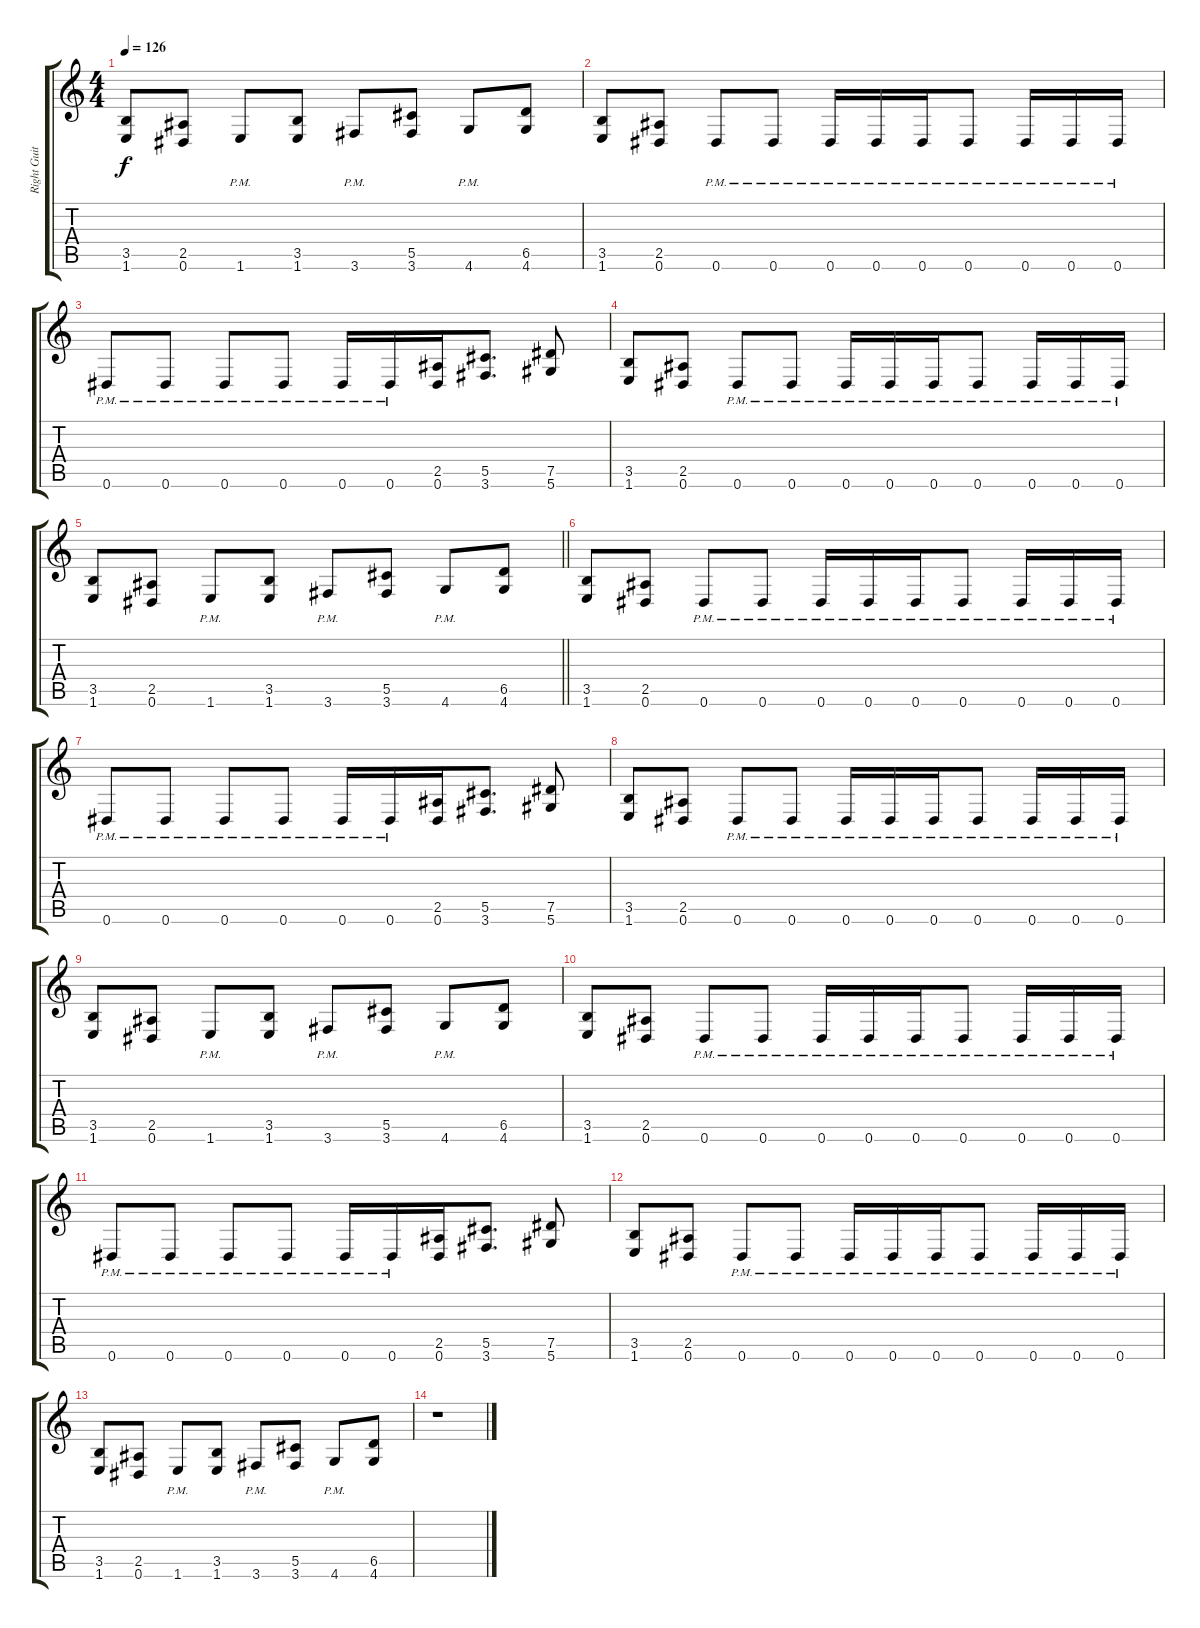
\track ("Right Guitar" "Right Guit") {instrument distortionguitar}
\staff {score tabs}
\tuning (Eb4 Bb3 Gb3 Db3 Ab2 Eb2) {hide}
\ts (4 4)
\tempo 126
\clef g2
\ks c
(3.5 1.6).8{dy f} (2.5 0.6).8 1.6{pm}.8 (3.5 1.6).8 3.6{pm}.8 (5.5 3.6).8 4.6{pm}.8 (6.5 4.6).8 |
(3.5 1.6).8 (2.5 0.6).8 0.6{pm}.8 0.6{pm}.8 0.6{pm}.16 0.6{pm}.16 0.6{pm}.16 0.6{pm}.8 0.6{pm}.16 0.6{pm}.16 0.6{pm}.16 |
0.6{pm}.8 0.6{pm}.8 0.6{pm}.8 0.6{pm}.8 0.6{pm}.16 0.6{pm}.16 (2.5 0.6).16 (5.5 3.6).8{d} (7.5 5.6).8 |
(3.5 1.6).8 (2.5 0.6).8 0.6{pm}.8 0.6{pm}.8 0.6{pm}.16 0.6{pm}.16 0.6{pm}.16 0.6{pm}.8 0.6{pm}.16 0.6{pm}.16 0.6{pm}.16 |
\barLineRight lightlight
(3.5 1.6).8 (2.5 0.6).8 1.6{pm}.8 (3.5 1.6).8 3.6{pm}.8 (5.5 3.6).8 4.6{pm}.8 (6.5 4.6).8 |
(3.5 1.6).8 (2.5 0.6).8 0.6{pm}.8 0.6{pm}.8 0.6{pm}.16 0.6{pm}.16 0.6{pm}.16 0.6{pm}.8 0.6{pm}.16 0.6{pm}.16 0.6{pm}.16 |
0.6{pm}.8 0.6{pm}.8 0.6{pm}.8 0.6{pm}.8 0.6{pm}.16 0.6{pm}.16 (2.5 0.6).16 (5.5 3.6).8{d} (7.5 5.6).8 |
(3.5 1.6).8 (2.5 0.6).8 0.6{pm}.8 0.6{pm}.8 0.6{pm}.16 0.6{pm}.16 0.6{pm}.16 0.6{pm}.8 0.6{pm}.16 0.6{pm}.16 0.6{pm}.16 |
(3.5 1.6).8 (2.5 0.6).8 1.6{pm}.8 (3.5 1.6).8 3.6{pm}.8 (5.5 3.6).8 4.6{pm}.8 (6.5 4.6).8 |
(3.5 1.6).8 (2.5 0.6).8 0.6{pm}.8 0.6{pm}.8 0.6{pm}.16 0.6{pm}.16 0.6{pm}.16 0.6{pm}.8 0.6{pm}.16 0.6{pm}.16 0.6{pm}.16 |
0.6{pm}.8 0.6{pm}.8 0.6{pm}.8 0.6{pm}.8 0.6{pm}.16 0.6{pm}.16 (2.5 0.6).16 (5.5 3.6).8{d} (7.5 5.6).8 |
(3.5 1.6).8 (2.5 0.6).8 0.6{pm}.8 0.6{pm}.8 0.6{pm}.16 0.6{pm}.16 0.6{pm}.16 0.6{pm}.8 0.6{pm}.16 0.6{pm}.16 0.6{pm}.16 |
(3.5 1.6).8 (2.5 0.6).8 1.6{pm}.8 (3.5 1.6).8 3.6{pm}.8 (5.5 3.6).8 4.6{pm}.8 (6.5 4.6).8 |
r.1
